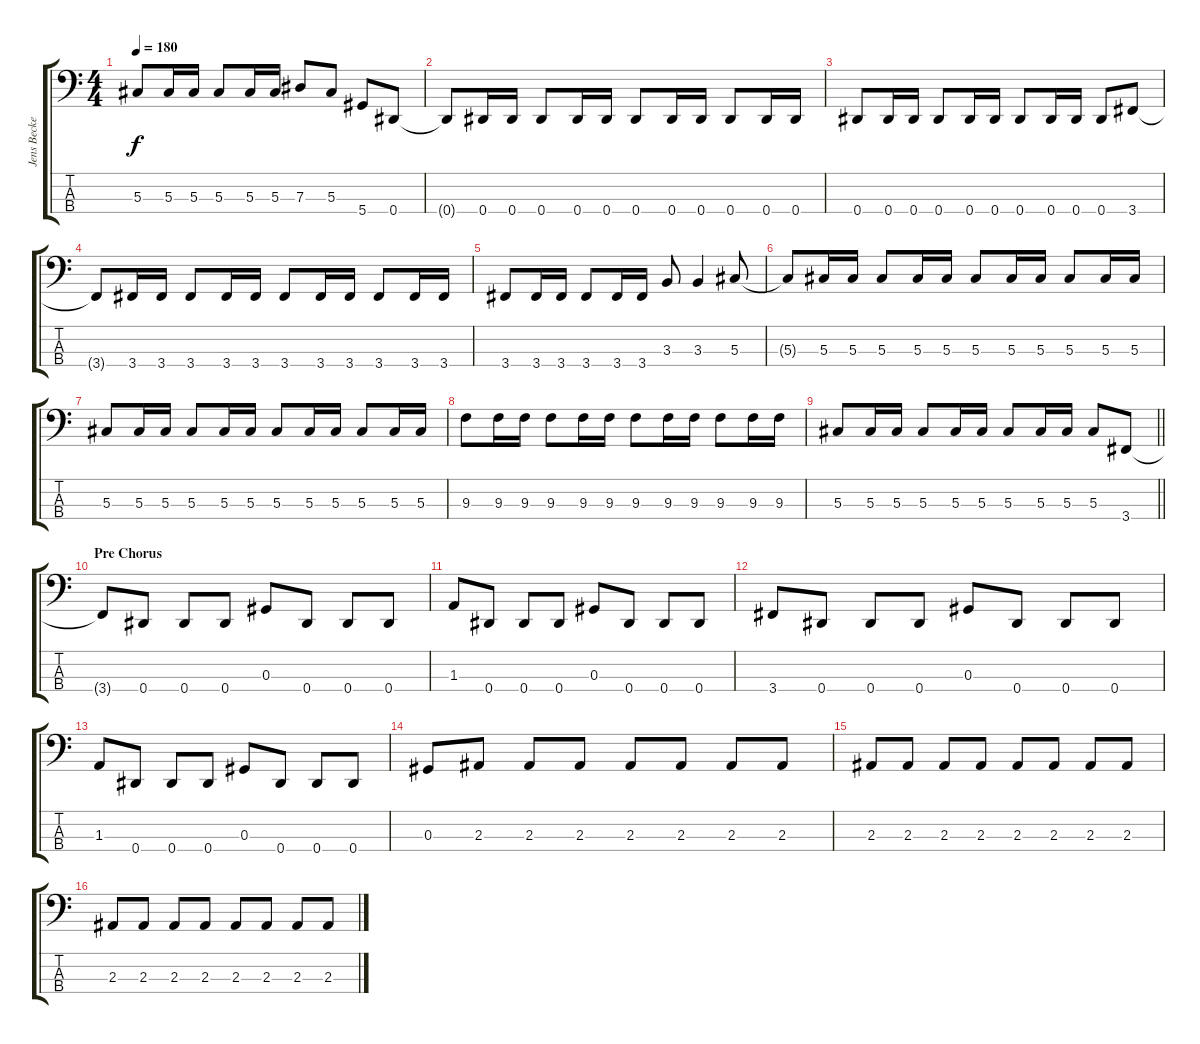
\track ("Jens Becker" "Jens Becke") {instrument electricbasspick}
\staff {score tabs}
\tuning (Gb2 Db2 Ab1 Eb1) {hide}
\ts (4 4)
\tempo 180
\clef f4
\ks c
5.3.8{dy f} 5.3.16 5.3.16 5.3.8 5.3.16 5.3.16 7.3.8 5.3.8 5.4.8 0.4.8 |
0.4{t}.8 0.4.16 0.4.16 0.4.8 0.4.16 0.4.16 0.4.8 0.4.16 0.4.16 0.4.8 0.4.16 0.4.16 |
0.4.8 0.4.16 0.4.16 0.4.8 0.4.16 0.4.16 0.4.8 0.4.16 0.4.16 0.4.8 3.4.8 |
3.4{t}.8 3.4.16 3.4.16 3.4.8 3.4.16 3.4.16 3.4.8 3.4.16 3.4.16 3.4.8 3.4.16 3.4.16 |
3.4.8 3.4.16 3.4.16 3.4.8 3.4.16 3.4.16 3.3.8 3.3.4 5.3.8 |
5.3{t}.8 5.3.16 5.3.16 5.3.8 5.3.16 5.3.16 5.3.8 5.3.16 5.3.16 5.3.8 5.3.16 5.3.16 |
5.3.8 5.3.16 5.3.16 5.3.8 5.3.16 5.3.16 5.3.8 5.3.16 5.3.16 5.3.8 5.3.16 5.3.16 |
9.3.8 9.3.16 9.3.16 9.3.8 9.3.16 9.3.16 9.3.8 9.3.16 9.3.16 9.3.8 9.3.16 9.3.16 |
\barLineRight lightlight
5.3.8 5.3.16 5.3.16 5.3.8 5.3.16 5.3.16 5.3.8 5.3.16 5.3.16 5.3.8 3.4.8 |
\section ("" "Pre Chorus")
3.4{t}.8 0.4.8 0.4.8 0.4.8 0.3.8 0.4.8 0.4.8 0.4.8 |
1.3.8 0.4.8 0.4.8 0.4.8 0.3.8 0.4.8 0.4.8 0.4.8 |
3.4.8 0.4.8 0.4.8 0.4.8 0.3.8 0.4.8 0.4.8 0.4.8 |
1.3.8 0.4.8 0.4.8 0.4.8 0.3.8 0.4.8 0.4.8 0.4.8 |
0.3.8 2.3.8 2.3.8 2.3.8 2.3.8 2.3.8 2.3.8 2.3.8 |
2.3.8 2.3.8 2.3.8 2.3.8 2.3.8 2.3.8 2.3.8 2.3.8 |
2.3.8 2.3.8 2.3.8 2.3.8 2.3.8 2.3.8 2.3.8 2.3.8
